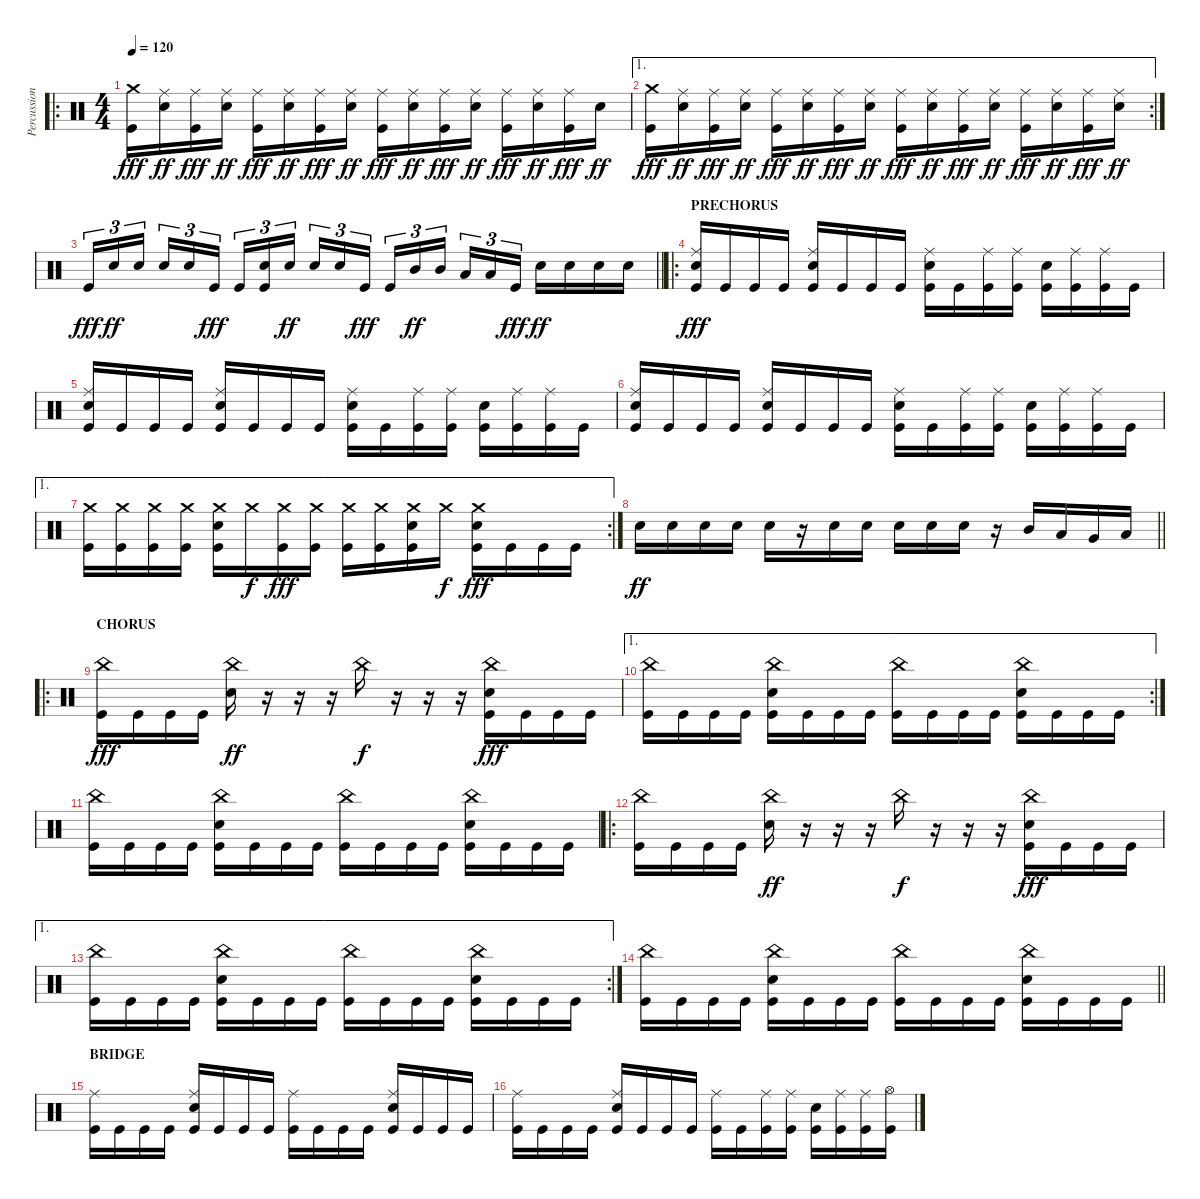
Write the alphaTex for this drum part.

\track ("Percussion" "Percussion") {instrument percussion}
\staff {score}
\articulation defaults
\ro
\ts (4 4)
\tempo 120
\clef neutral
\ks c
("Crash medium (hit)" "Kick (hit)").16{dy fff} ("Ride (middle)" "Snare (hit) 2").16{dy ff} ("Ride (middle)" "Kick (hit)").16{dy fff} ("Ride (middle)" "Snare (hit) 2").16{dy ff} ("Ride (middle)" "Kick (hit)").16{dy fff} ("Ride (middle)" "Snare (hit) 2").16{dy ff} ("Ride (middle)" "Kick (hit)").16{dy fff} ("Ride (middle)" "Snare (hit) 2").16{dy ff} ("Ride (middle)" "Kick (hit)").16{dy fff} ("Ride (middle)" "Snare (hit) 2").16{dy ff} ("Ride (middle)" "Kick (hit)").16{dy fff} ("Ride (middle)" "Snare (hit) 2").16{dy ff} ("Ride (middle)" "Kick (hit)").16{dy fff} ("Ride (middle)" "Snare (hit) 2").16{dy ff} ("Ride (middle)" "Kick (hit)").16{dy fff} "Snare (hit) 2".16{dy ff} |
\ae 1
\rc 2
("Crash medium (hit)" "Kick (hit)").16{dy fff} ("Ride (middle)" "Snare (hit) 2").16{dy ff} ("Ride (middle)" "Kick (hit)").16{dy fff} ("Ride (middle)" "Snare (hit) 2").16{dy ff} ("Ride (middle)" "Kick (hit)").16{dy fff} ("Ride (middle)" "Snare (hit) 2").16{dy ff} ("Ride (middle)" "Kick (hit)").16{dy fff} ("Ride (middle)" "Snare (hit) 2").16{dy ff} ("Ride (middle)" "Kick (hit)").16{dy fff} ("Ride (middle)" "Snare (hit) 2").16{dy ff} ("Ride (middle)" "Kick (hit)").16{dy fff} ("Ride (middle)" "Snare (hit) 2").16{dy ff} ("Ride (middle)" "Kick (hit)").16{dy fff} ("Ride (middle)" "Snare (hit) 2").16{dy ff} ("Ride (middle)" "Kick (hit)").16{dy fff} ("Ride (middle)" "Snare (hit) 2").16{dy ff} |
\barLineRight lightlight "Kick (hit)".16{tu (3 2) dy fff} "Snare (hit) 2".16{tu (3 2) dy ff} "Snare (hit) 2".16{tu (3 2) beam splitsecondary} "Snare (hit) 2".16{tu (3 2)} "Snare (hit) 2".16{tu (3 2)} "Kick (hit)".16{tu (3 2) dy fff} "Kick (hit)".16{tu (3 2)}
("Snare (hit) 2" "Kick (hit)").16{tu (3 2)} "Snare (hit) 2".16{tu (3 2) dy ff beam splitsecondary} "Snare (hit) 2".16{tu (3 2)} "Snare (hit) 2".16{tu (3 2)} "Kick (hit)".16{tu (3 2) dy fff} "Kick (hit)".16{tu (3 2)} "Mid Tom (hit)".16{tu (3 2) dy ff} "Mid Tom (hit)".16{tu (3 2) beam splitsecondary} "Low Tom (hit)".16{tu (3 2)} "Low Tom (hit)".16{tu (3 2)} "Kick (hit)".16{tu (3 2) dy fff} "Snare (hit) 2".16{dy ff} "Snare (hit) 2".16 "Snare (hit) 2".16 "Snare (hit) 2".16 |
\ro
\section ("" "PRECHORUS")
("Ride (middle)" "Snare (hit) 2" "Kick (hit)").16{dy fff} "Kick (hit)".16 "Kick (hit)".16 "Kick (hit)".16 ("Ride (middle)" "Snare (hit) 2" "Kick (hit)").16 "Kick (hit)".16 "Kick (hit)".16 "Kick (hit)".16 ("Ride (middle)" "Snare (hit) 2" "Kick (hit)").16 "Kick (hit)".16 ("Ride (middle)" "Kick (hit)").16 ("Ride (middle)" "Kick (hit)").16 ("Snare (hit) 2" "Kick (hit)").16 ("Ride (middle)" "Kick (hit)").16 ("Ride (middle)" "Kick (hit)").16 "Kick (hit)".16 |
("Ride (middle)" "Snare (hit) 2" "Kick (hit)").16 "Kick (hit)".16 "Kick (hit)".16 "Kick (hit)".16 ("Ride (middle)" "Snare (hit) 2" "Kick (hit)").16 "Kick (hit)".16 "Kick (hit)".16 "Kick (hit)".16 ("Ride (middle)" "Snare (hit) 2" "Kick (hit)").16 "Kick (hit)".16 ("Ride (middle)" "Kick (hit)").16 ("Ride (middle)" "Kick (hit)").16 ("Snare (hit) 2" "Kick (hit)").16 ("Ride (middle)" "Kick (hit)").16 ("Ride (middle)" "Kick (hit)").16 "Kick (hit)".16 |
("Ride (middle)" "Snare (hit) 2" "Kick (hit)").16 "Kick (hit)".16 "Kick (hit)".16 "Kick (hit)".16 ("Ride (middle)" "Snare (hit) 2" "Kick (hit)").16 "Kick (hit)".16 "Kick (hit)".16 "Kick (hit)".16 ("Ride (middle)" "Snare (hit) 2" "Kick (hit)").16 "Kick (hit)".16 ("Ride (middle)" "Kick (hit)").16 ("Ride (middle)" "Kick (hit)").16 ("Snare (hit) 2" "Kick (hit)").16 ("Ride (middle)" "Kick (hit)").16 ("Ride (middle)" "Kick (hit)").16 "Kick (hit)".16 |
\ae 1
\rc 2
("Crash medium (hit)" "Kick (hit)").16 ("Crash medium (hit)" "Kick (hit)").16 ("Crash medium (hit)" "Kick (hit)").16 ("Crash medium (hit)" "Kick (hit)").16 ("Crash medium (hit)" "Snare (hit) 2" "Kick (hit)").16 "Crash medium (hit)".16{dy f} ("Crash medium (hit)" "Kick (hit)").16{dy fff} ("Crash medium (hit)" "Kick (hit)").16 ("Crash medium (hit)" "Kick (hit)").16 ("Crash medium (hit)" "Kick (hit)").16 ("Crash medium (hit)" "Snare (hit) 2" "Kick (hit)").16 "Crash medium (hit)".16{dy f} ("Crash medium (hit)" "Snare (hit) 2" "Kick (hit)").16{dy fff} "Kick (hit)".16 "Kick (hit)".16 "Kick (hit)".16 |
\barLineRight lightlight "Snare (hit) 2".16{dy ff} "Snare (hit) 2".16 "Snare (hit) 2".16 "Snare (hit) 2".16 "Snare (hit) 2".16
r.16 "Snare (hit) 2".16 "Snare (hit) 2".16 "Snare (hit) 2".16 "Snare (hit) 2".16 "Snare (hit) 2".16 r.16 "Mid Tom (hit)".16 "Low Tom (hit)".16 "Very Low Tom (hit)".16 "Low Floor Tom (hit)".16 |
\ro
\section ("" "CHORUS")
("China (hit)" "Kick (hit)").16{dy fff} "Kick (hit)".16 "Kick (hit)".16 "Kick (hit)".16 ("China (hit)" "Snare (hit) 2").16{dy ff} r.16 r.16 r.16 "China (hit)".16{dy f} r.16 r.16 r.16 ("China (hit)" "Snare (hit) 2" "Kick (hit)").16{dy fff} "Kick (hit)".16 "Kick (hit)".16 "Kick (hit)".16 |
\ae 1
\rc 2
("China (hit)" "Kick (hit)").16 "Kick (hit)".16 "Kick (hit)".16 "Kick (hit)".16 ("China (hit)" "Snare (hit) 2" "Kick (hit)").16 "Kick (hit)".16 "Kick (hit)".16 "Kick (hit)".16 ("China (hit)" "Kick (hit)").16 "Kick (hit)".16 "Kick (hit)".16 "Kick (hit)".16 ("China (hit)" "Snare (hit) 2" "Kick (hit)").16 "Kick (hit)".16 "Kick (hit)".16 "Kick (hit)".16 |
("China (hit)" "Kick (hit)").16 "Kick (hit)".16 "Kick (hit)".16 "Kick (hit)".16 ("China (hit)" "Snare (hit) 2" "Kick (hit)").16 "Kick (hit)".16 "Kick (hit)".16 "Kick (hit)".16 ("China (hit)" "Kick (hit)").16 "Kick (hit)".16 "Kick (hit)".16 "Kick (hit)".16 ("China (hit)" "Snare (hit) 2" "Kick (hit)").16 "Kick (hit)".16 "Kick (hit)".16 "Kick (hit)".16 |
\ro
("China (hit)" "Kick (hit)").16 "Kick (hit)".16 "Kick (hit)".16 "Kick (hit)".16 ("China (hit)" "Snare (hit) 2").16{dy ff} r.16 r.16 r.16 "China (hit)".16{dy f} r.16 r.16 r.16 ("China (hit)" "Snare (hit) 2" "Kick (hit)").16{dy fff} "Kick (hit)".16 "Kick (hit)".16 "Kick (hit)".16 |
\ae 1
\rc 2
("China (hit)" "Kick (hit)").16 "Kick (hit)".16 "Kick (hit)".16 "Kick (hit)".16 ("China (hit)" "Snare (hit) 2" "Kick (hit)").16 "Kick (hit)".16 "Kick (hit)".16 "Kick (hit)".16 ("China (hit)" "Kick (hit)").16 "Kick (hit)".16 "Kick (hit)".16 "Kick (hit)".16 ("China (hit)" "Snare (hit) 2" "Kick (hit)").16 "Kick (hit)".16 "Kick (hit)".16 "Kick (hit)".16 |
\barLineRight lightlight
("China (hit)" "Kick (hit)").16 "Kick (hit)".16 "Kick (hit)".16 "Kick (hit)".16 ("China (hit)" "Snare (hit) 2" "Kick (hit)").16 "Kick (hit)".16 "Kick (hit)".16 "Kick (hit)".16 ("China (hit)" "Kick (hit)").16 "Kick (hit)".16 "Kick (hit)".16 "Kick (hit)".16 ("China (hit)" "Snare (hit) 2" "Kick (hit)").16 "Kick (hit)".16 "Kick (hit)".16 "Kick (hit)".16 |
\section ("" "BRIDGE")
("Ride (middle)" "Kick (hit)").16 "Kick (hit)".16 "Kick (hit)".16 "Kick (hit)".16 ("Ride (middle)" "Snare (hit) 2" "Kick (hit)").16 "Kick (hit)".16 "Kick (hit)".16 "Kick (hit)".16 ("Ride (middle)" "Kick (hit)").16 "Kick (hit)".16 "Kick (hit)".16 "Kick (hit)".16 ("Ride (middle)" "Snare (hit) 2" "Kick (hit)").16 "Kick (hit)".16 "Kick (hit)".16 "Kick (hit)".16 |
("Ride (middle)" "Kick (hit)").16 "Kick (hit)".16 "Kick (hit)".16 "Kick (hit)".16 ("Ride (middle)" "Snare (hit) 2" "Kick (hit)").16 "Kick (hit)".16 "Kick (hit)".16 "Kick (hit)".16 ("Ride (middle)" "Kick (hit)").16 "Kick (hit)".16 ("Ride (middle)" "Kick (hit)").16 ("Ride (middle)" "Kick (hit)").16 ("Snare (hit) 2" "Kick (hit)").16 ("Ride (middle)" "Kick (hit)").16 ("Ride (middle)" "Kick (hit)").16 ("Hi-Hat (open)" "Kick (hit)").16
